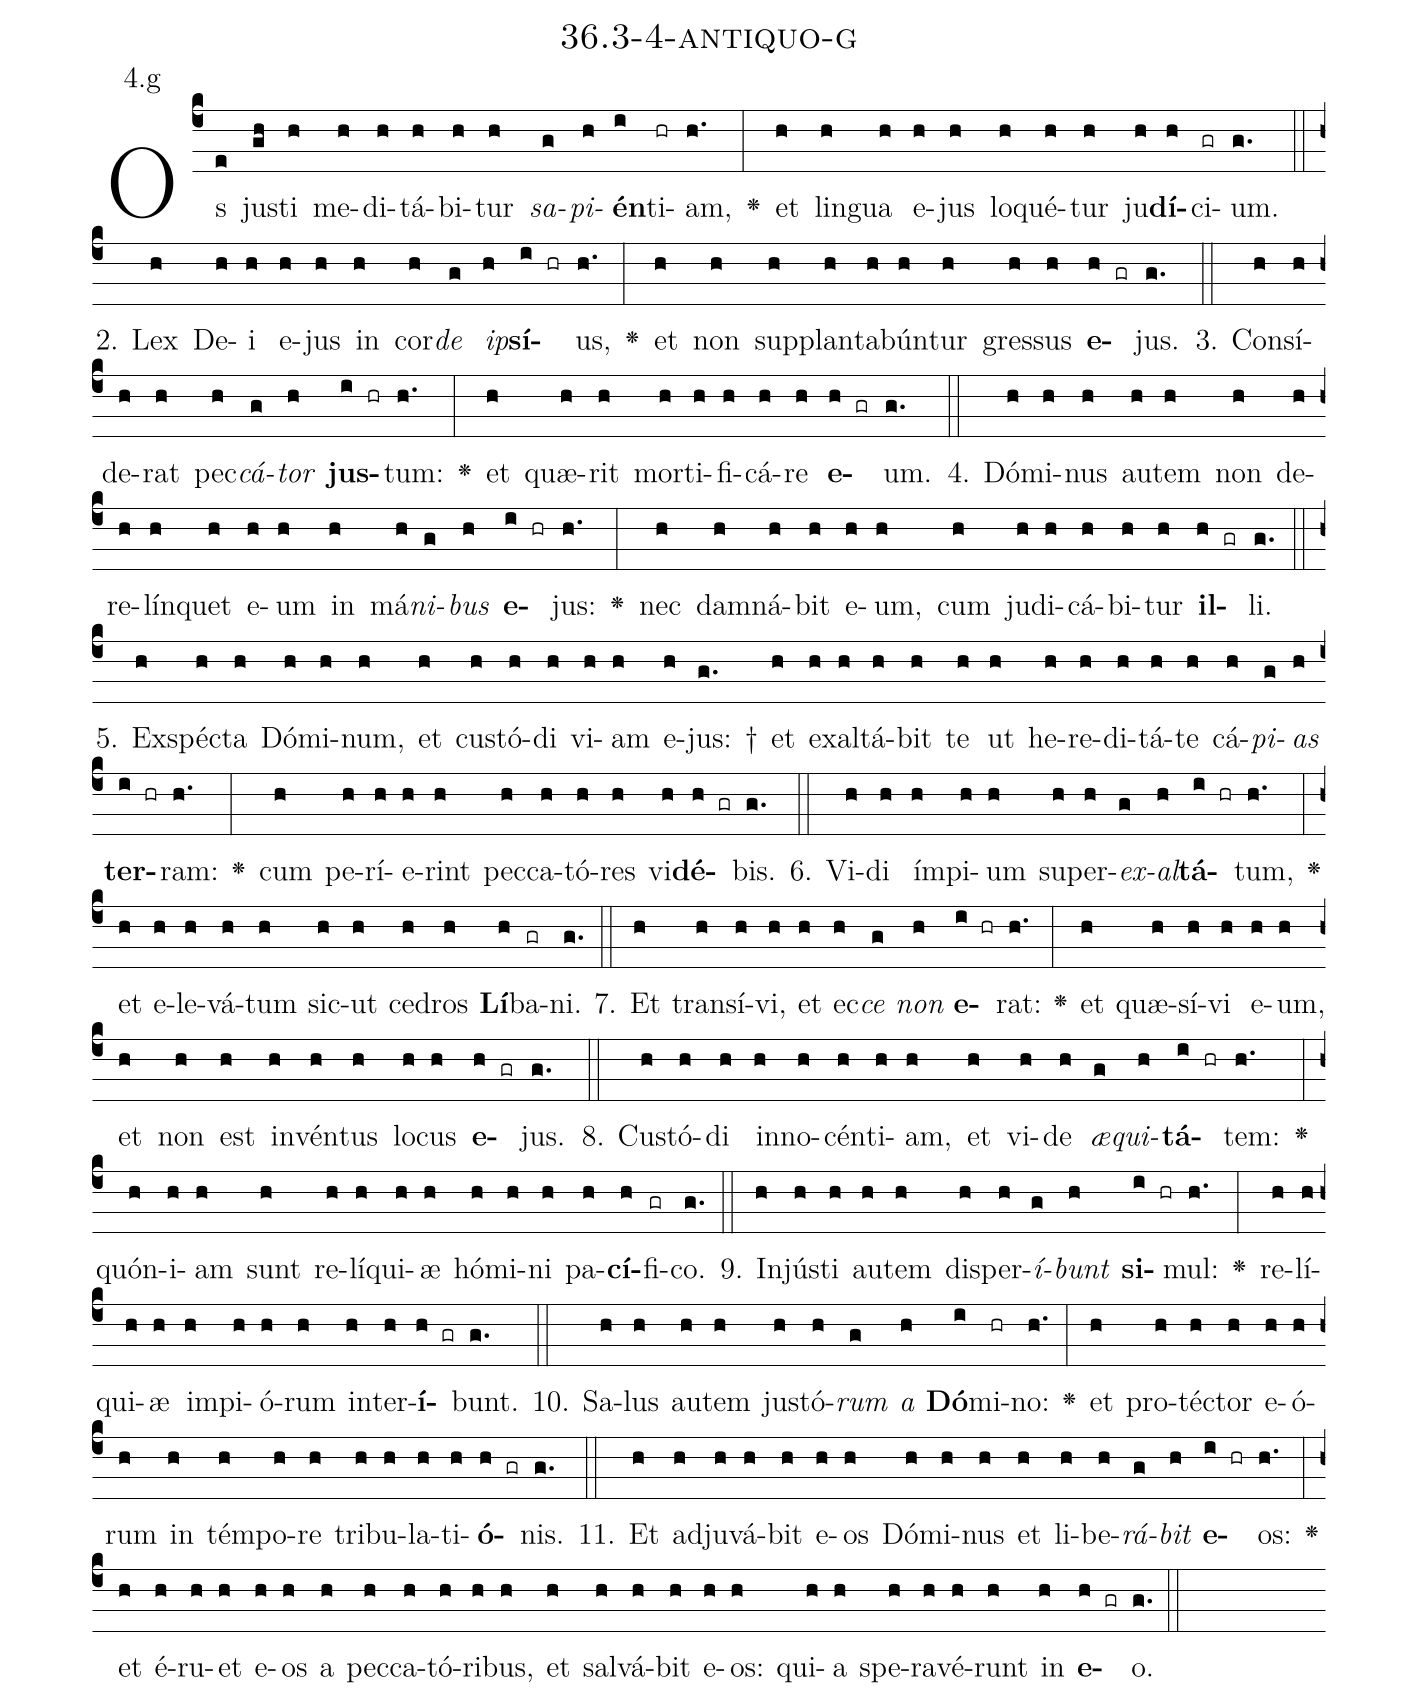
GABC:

name: 36.3-4-antiquo-g;
annotation: 4.g;
%%
(c4)Os(e) jus(gh)ti(h) me(h)di(h)tá(h)bi(h)tur(h) <i>sa</i>(g)<i>pi</i>(h)<b>én</b>(i)ti(hr)am,(h.) <v>\greheightstar</v>(:) et(h) lin(h)gua(h) e(h)jus(h) lo(h)qué(h)tur(h) ju(h)<b>dí</b>(h)ci(gr)um.(g.) (::)
2. Lex(h) De(h)i(h) e(h)jus(h) in(h) cor(h)<i>de</i>(g) <i>ip</i>(h)<b>sí</b>(i hr)us,(h.) <v>\greheightstar</v>(:) et(h) non(h) sup(h)plan(h)ta(h)bún(h)tur(h) gres(h)sus(h) <b>e</b>(h gr)jus.(g.) (::)
3. Con(h)sí(h)de(h)rat(h) pec(h)<i>cá</i>(g)<i>tor</i>(h) <b>jus</b>(i hr)tum:(h.) <v>\greheightstar</v>(:) et(h) quæ(h)rit(h) mor(h)ti(h)fi(h)cá(h)re(h) <b>e</b>(h gr)um.(g.) (::)
4. Dó(h)mi(h)nus(h) au(h)tem(h) non(h) de(h)re(h)lín(h)quet(h) e(h)um(h) in(h) má(h)<i>ni</i>(g)<i>bus</i>(h) <b>e</b>(i hr)jus:(h.) <v>\greheightstar</v>(:) nec(h) dam(h)ná(h)bit(h) e(h)um,(h) cum(h) ju(h)di(h)cá(h)bi(h)tur(h) <b>il</b>(h gr)li.(g.) (::)
5. Ex(h)spéc(h)ta(h) Dó(h)mi(h)num,(h) et(h) cus(h)tó(h)di(h) vi(h)am(h) e(h)jus: †(g.) et(h) ex(h)al(h)tá(h)bit(h) te(h) ut(h) he(h)re(h)di(h)tá(h)te(h) cá(h)<i>pi</i>(g)<i>as</i>(h) <b>ter</b>(i hr)ram:(h.) <v>\greheightstar</v>(:) cum(h) pe(h)rí(h)e(h)rint(h) pec(h)ca(h)tó(h)res(h) vi(h)<b>dé</b>(h gr)bis.(g.) (::)
6. Vi(h)di(h) ím(h)pi(h)um(h) su(h)per(h)<i>ex</i>(g)<i>al</i>(h)<b>tá</b>(i hr)tum,(h.) <v>\greheightstar</v>(:) et(h) e(h)le(h)vá(h)tum(h) sic(h)ut(h) ce(h)dros(h) <b>Lí</b>(h)ba(gr)ni.(g.) (::)
7. Et(h) trans(h)í(h)vi,(h) et(h) ec(h)<i>ce</i>(g) <i>non</i>(h) <b>e</b>(i hr)rat:(h.) <v>\greheightstar</v>(:) et(h) quæ(h)sí(h)vi(h) e(h)um,(h) et(h) non(h) est(h) in(h)vén(h)tus(h) lo(h)cus(h) <b>e</b>(h gr)jus.(g.) (::)
8. Cus(h)tó(h)di(h) in(h)no(h)cén(h)ti(h)am,(h) et(h) vi(h)de(h) <i>æ</i>(g)<i>qui</i>(h)<b>tá</b>(i hr)tem:(h.) <v>\greheightstar</v>(:) quón(h)i(h)am(h) sunt(h) re(h)lí(h)qui(h)æ(h) hó(h)mi(h)ni(h) pa(h)<b>cí</b>(h)fi(gr)co.(g.) (::)
9. In(h)jús(h)ti(h) au(h)tem(h) dis(h)per(h)<i>í</i>(g)<i>bunt</i>(h) <b>si</b>(i hr)mul:(h.) <v>\greheightstar</v>(:) re(h)lí(h)qui(h)æ(h) im(h)pi(h)ó(h)rum(h) in(h)ter(h)<b>í</b>(h gr)bunt.(g.) (::)
10. Sa(h)lus(h) au(h)tem(h) jus(h)tó(h)<i>rum</i>(g) <i>a</i>(h) <b>Dó</b>(i)mi(hr)no:(h.) <v>\greheightstar</v>(:) et(h) pro(h)téc(h)tor(h) e(h)ó(h)rum(h) in(h) tém(h)po(h)re(h) tri(h)bu(h)la(h)ti(h)<b>ó</b>(h gr)nis.(g.) (::)
11. Et(h) ad(h)ju(h)vá(h)bit(h) e(h)os(h) Dó(h)mi(h)nus(h) et(h) li(h)be(h)<i>rá</i>(g)<i>bit</i>(h) <b>e</b>(i hr)os:(h.) <v>\greheightstar</v>(:) et(h) é(h)ru(h)et(h) e(h)os(h) a(h) pec(h)ca(h)tó(h)ri(h)bus,(h) et(h) sal(h)vá(h)bit(h) e(h)os:(h) qui(h)a(h) spe(h)ra(h)vé(h)runt(h) in(h) <b>e</b>(h gr)o.(g.) (::)
